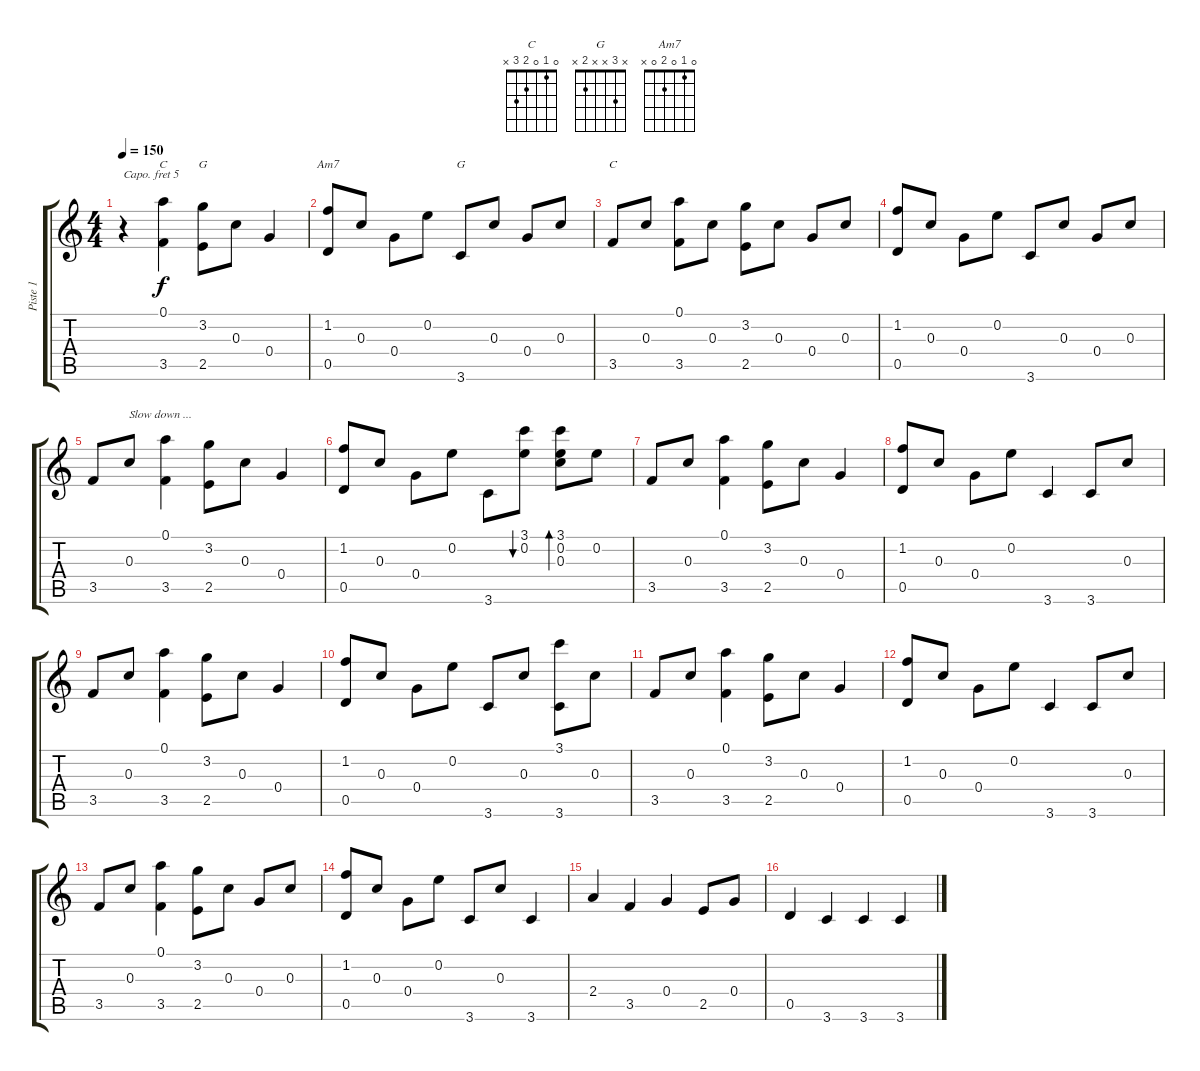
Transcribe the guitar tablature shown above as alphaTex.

\track ("Piste 1" "Piste 1") {instrument acousticguitarsteel}
\staff {score tabs}
\capo 5
\tuning (E4 B3 G3 D3 A2 E2) {hide}
\chord ("C" 0 1 x 2 3 x)
\chord ("G" x 3 0 0 2 x)
\chord ("Am7" 0 1 0 2 0 x)
\chord ("G" x 3 x x 2 x)
\chord ("C" 0 1 0 2 3 x)
\ts (4 4)
\tempo 150
\clef g2
\ks c
r.4{dy f instrument acousticguitarsteel} (0.1 3.5).4{ch "C"} (3.2 2.5).8{ch "G"} 0.3.8 0.4.4 |
(1.2 0.5).8{ch "Am7"} 0.3.8 0.4.8 0.2.8 3.6.8{ch "G"} 0.3.8 0.4.8 0.3.8 |
3.5.8{ch "C"} 0.3.8 (0.1 3.5).8 0.3.8 (3.2 2.5).8 0.3.8 0.4.8 0.3.8 |
(1.2 0.5).8 0.3.8 0.4.8 0.2.8 3.6.8 0.3.8 0.4.8 0.3.8 |
3.5.8 0.3.8{txt "Slow down ..."} (0.1 3.5).4 (3.2 2.5).8 0.3.8 0.4.4 |
(1.2 0.5).8 0.3.8 0.4.8 0.2.8 3.6.8 (3.1 0.2).8{bu 240} (3.1 0.2 0.3).8{bd 240} 0.2.8 |
3.5.8 0.3.8 (0.1 3.5).4 (3.2 2.5).8 0.3.8 0.4.4 |
(1.2 0.5).8 0.3.8 0.4.8 0.2.8 3.6.4 3.6.8 0.3.8 |
3.5.8 0.3.8 (0.1 3.5).4 (3.2 2.5).8 0.3.8 0.4.4 |
(1.2 0.5).8 0.3.8 0.4.8 0.2.8 3.6.8 0.3.8 (3.1 3.6).8 0.3.8 |
3.5.8 0.3.8 (0.1 3.5).4 (3.2 2.5).8 0.3.8 0.4.4 |
(1.2 0.5).8 0.3.8 0.4.8 0.2.8 3.6.4 3.6.8 0.3.8 |
3.5.8 0.3.8 (0.1 3.5).4 (3.2 2.5).8 0.3.8 0.4.8 0.3.8 |
(1.2 0.5).8 0.3.8 0.4.8 0.2.8 3.6.8 0.3.8 3.6.4 |
2.4.4 3.5.4 0.4.4 2.5.8 0.4.8 |
0.5.4 3.6.4 3.6.4 3.6.4
